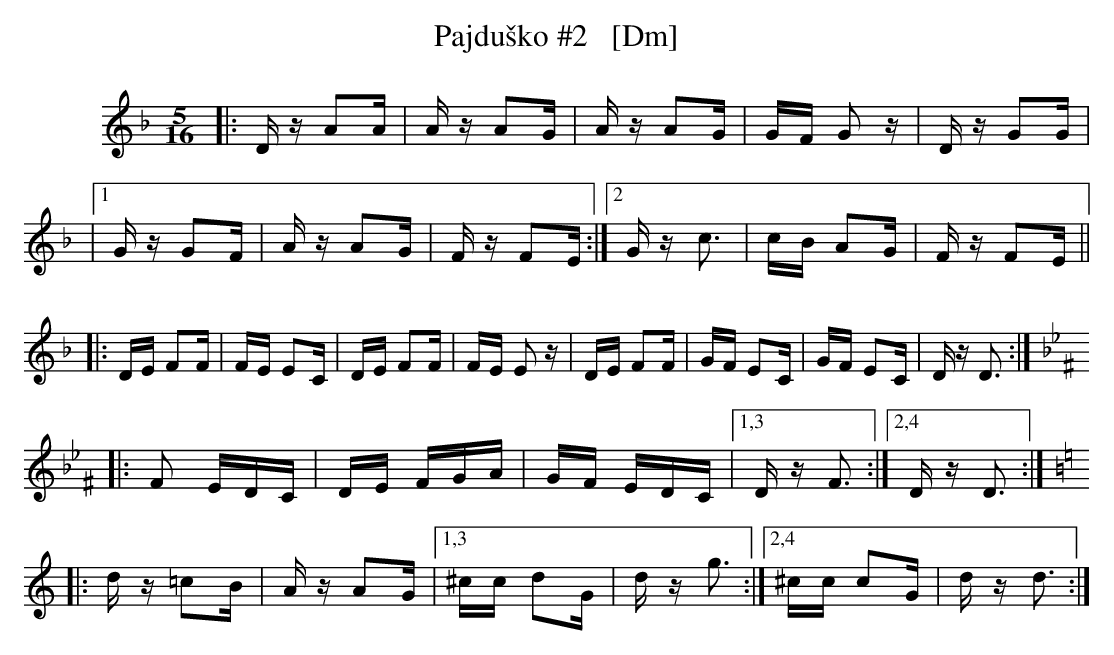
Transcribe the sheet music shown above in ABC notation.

X:1
T: Pajdu\vsko #2   [Dm]
M: 5/16
L: 1/16
K: Dm
|:  Dz A2A | Az A2G | Az A2G | GF G2z |  Dz G2G |
 |1 Gz G2F | Az A2G | Fz F2E \
:|2 Gz c3  | cB A2G | Fz F2E ||
|: DE F2F | FE E2C | DE F2F | FE E2z \
|  DE F2F | GF E2C | GF E2C | Dz D3 :|
K:Dphr^F
|: F2 EDC | DE FGA | GF EDC |1,3 Dz F3 \
                           :|2,4 Dz D3 :|
K: Ddor
|: dz =c2B | Az A2G |1,3 ^cc d2G | dz g3 \
                   :|2,4 ^cc c2G | dz d3 :|
